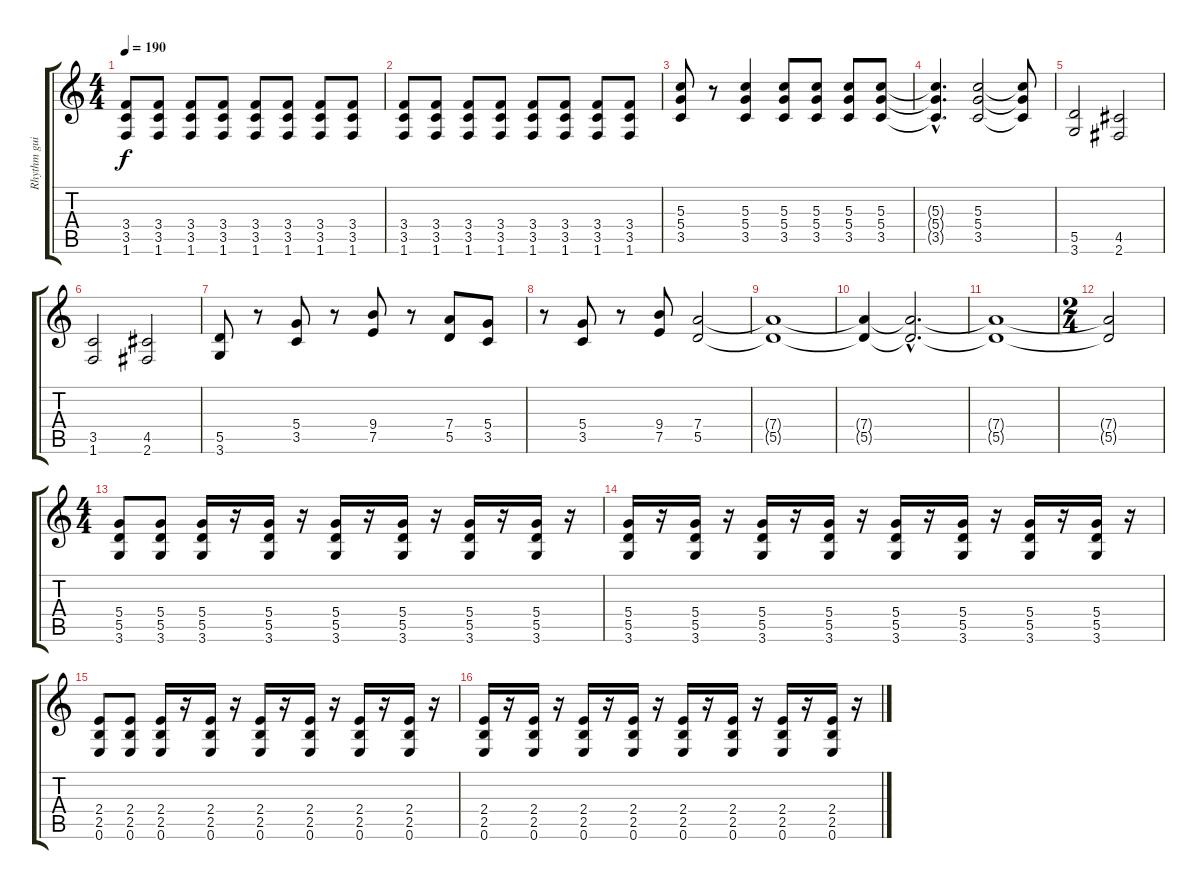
\track ("Rhythm guitar" "Rhythm gui") {instrument distortionguitar}
\staff {score tabs}
\tuning (E4 B3 G3 D3 A2 E2) {hide}
\ts (4 4)
\tempo 190
\clef g2
\ks c
(3.4 3.5 1.6).8{dy f} (3.4 3.5 1.6).8 (3.4 3.5 1.6).8 (3.4 3.5 1.6).8 (3.4 3.5 1.6).8 (3.4 3.5 1.6).8 (3.4 3.5 1.6).8 (3.4 3.5 1.6).8 |
(3.4 3.5 1.6).8 (3.4 3.5 1.6).8 (3.4 3.5 1.6).8 (3.4 3.5 1.6).8 (3.4 3.5 1.6).8 (3.4 3.5 1.6).8 (3.4 3.5 1.6).8 (3.4 3.5 1.6).8 |
(5.3 5.4 3.5).8 r.8 (5.3 5.4 3.5).4 (5.3 5.4 3.5).8 (5.3 5.4 3.5).8 (5.3 5.4 3.5).8 (5.3 5.4 3.5).8 |
(5.3{hac t} 5.4{hac t} 3.5{hac t}).4{d} (5.3 5.4 3.5).2 (5.3{t} 5.4{t} 3.5{t}).8 |
(5.5 3.6).2 (4.5 2.6).2 |
(3.5 1.6).2 (4.5 2.6).2 |
(5.5 3.6).8 r.8 (5.4 3.5).8 r.8 (9.4 7.5).8 r.8 (7.4 5.5).8 (5.4 3.5).8 |
r.8 (5.4 3.5).8 r.8 (9.4 7.5).8 (7.4 5.5).2 |
(7.4{t} 5.5{t}).1 |
(7.4{t} 5.5{t}).4 (7.4{hac t} 5.5{hac t}).2{d} |
(7.4{t} 5.5{t}).1 |
\ts (2 4)
(7.4{t} 5.5{t}).2 |
\ts (4 4)
(5.4 5.5 3.6).8 (5.4 5.5 3.6).8 (5.4 5.5 3.6).16 r.16 (5.4 5.5 3.6).16 r.16 (5.4 5.5 3.6).16 r.16 (5.4 5.5 3.6).16 r.16 (5.4 5.5 3.6).16 r.16 (5.4 5.5 3.6).16 r.16 |
(5.4 5.5 3.6).16 r.16 (5.4 5.5 3.6).16 r.16 (5.4 5.5 3.6).16 r.16 (5.4 5.5 3.6).16 r.16 (5.4 5.5 3.6).16 r.16 (5.4 5.5 3.6).16 r.16 (5.4 5.5 3.6).16 r.16 (5.4 5.5 3.6).16 r.16 |
(2.4 2.5 0.6).8 (2.4 2.5 0.6).8 (2.4 2.5 0.6).16 r.16 (2.4 2.5 0.6).16 r.16 (2.4 2.5 0.6).16 r.16 (2.4 2.5 0.6).16 r.16 (2.4 2.5 0.6).16 r.16 (2.4 2.5 0.6).16 r.16 |
(2.4 2.5 0.6).16 r.16 (2.4 2.5 0.6).16 r.16 (2.4 2.5 0.6).16 r.16 (2.4 2.5 0.6).16 r.16 (2.4 2.5 0.6).16 r.16 (2.4 2.5 0.6).16 r.16 (2.4 2.5 0.6).16 r.16 (2.4 2.5 0.6).16 r.16
